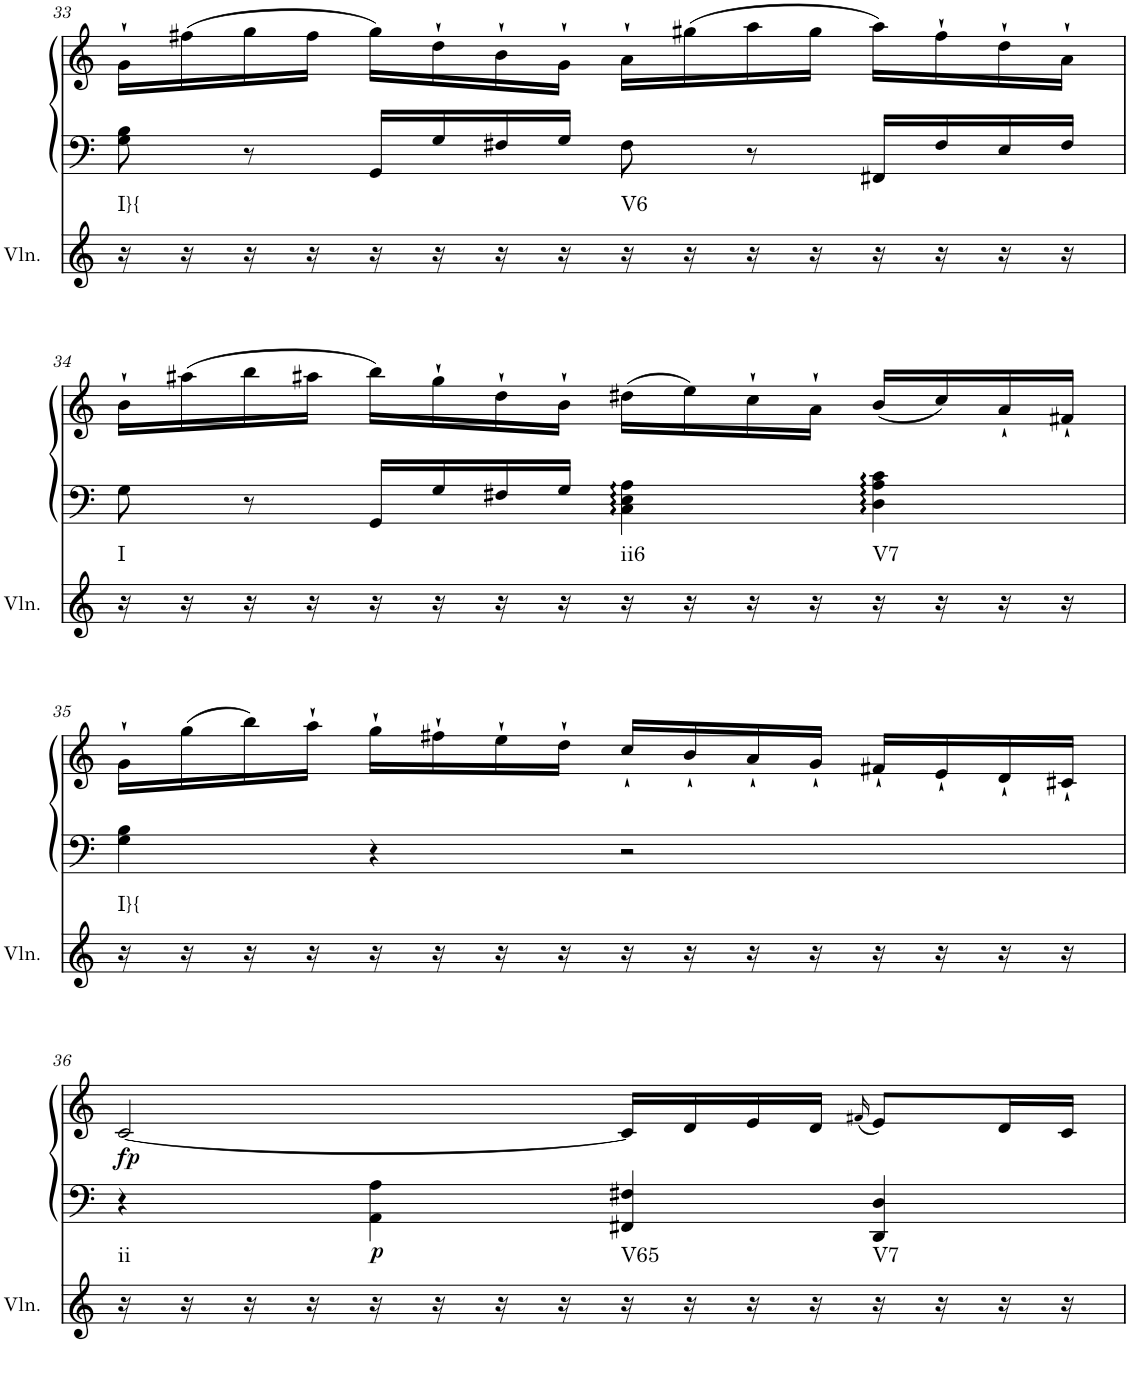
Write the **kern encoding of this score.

**kern	**harte	**kern	**kern	**dynam
*part2	*part2	*part1	*part1	*part1
*staff3	*	*staff2	*staff1	*staff1/2
*I"Violin	*	*I"Klavier linke Hand	*	*
*I'Vln.	*	*	*	*
!!LO:PB:g=z
*clefG2	*	*clefF4	*clefG2	*
*k[]	*	*k[]	*k[]	*
*M4/4	*	*M4/4	*M4/4	*
=33	=33	=33	=33	=33
!	!LO:H:kt=I}{	!	!	!
16r	N	8G\ 8B\	16g`\LL	.
16r	.	.	(16ff#X\	.
16r	.	8r	16gg\	.
16r	.	.	16ff#\JJ	.
16r	.	16GG/LL	16gg\LL)	.
16r	.	16G/	16dd`\	.
16r	.	16F#X/	16b`\	.
16r	.	16G/JJ	16g`\JJ	.
!	!LO:H:kt=V6	!	!	!
16r	N	8F#\	16a`\LL	.
16r	.	.	(16gg#X\	.
16r	.	8r	16aa\	.
16r	.	.	16gg#\JJ	.
16r	.	16FF#X/LL	16aa\LL)	.
16r	.	16F#/	16ff#`\	.
16r	.	16E/	16dd`\	.
16r	.	16F#/JJ	16a`\JJ	.
!!LO:LB:g=z
=34	=34	=34	=34	=34
!	!LO:H:kt=I	!	!	!
16r	N	8G\	16b`\LL	.
16r	.	.	(16aa#X\	.
16r	.	8r	16bb\	.
16r	.	.	16aa#X\JJ	.
16r	.	16GG/LL	16bb\LL)	.
16r	.	16G/	16gg`\	.
16r	.	16F#X/	16dd`\	.
16r	.	16G/JJ	16b`\JJ	.
!	!LO:H:kt=ii6	!	!	!
16r	N	4C\ 4E\ 4A\	(16dd#X\LL	.
16r	.	.	16ee\)	.
16r	.	.	16cc`\	.
16r	.	.	16a`\JJ	.
!	!LO:H:kt=V7	!	!	!
16r	N	4D\ 4A\ 4c\	(16b/LL	.
16r	.	.	16cc/)	.
16r	.	.	16a`/	.
16r	.	.	16f#X`/JJ	.
!!LO:LB:g=z
=35	=35	=35	=35	=35
!	!LO:H:kt=I}{	!	!	!
16r	N	4G\ 4B\	16g`\LL	.
16r	.	.	(16gg\	.
16r	.	.	16bb\)	.
16r	.	.	16aa`\JJ	.
16r	.	4r	16gg`\LL	.
16r	.	.	16ff#X`\	.
16r	.	.	16ee`\	.
16r	.	.	16dd`\JJ	.
16r	.	2r	16cc`/LL	.
16r	.	.	16b`/	.
16r	.	.	16a`/	.
16r	.	.	16g`/JJ	.
16r	.	.	16f#X`/LL	.
16r	.	.	16e`/	.
16r	.	.	16d`/	.
16r	.	.	16c#X`/JJ	.
!!LO:LB:g=z
=36	=36	=36	=36	=36
!	!LO:H:kt=ii	!	!	!LO:DY:b
16r	N	4r	[2c/	fp
16r	.	.	.	.
16r	.	.	.	.
16r	.	.	.	.
!	!	!	!	!LO:DY:b=2
16r	.	4AA\ 4A\	.	p
16r	.	.	.	.
16r	.	.	.	.
16r	.	.	.	.
!	!LO:H:kt=V65	!	!	!
16r	N	4FF#X/ 4F#X/	16c/LL]	.
16r	.	.	16d/	.
16r	.	.	16e/	.
16r	.	.	16d/JJ	.
.	.	.	(16qf#X/	.
!	!LO:H:kt=V7	!	!	!
16r	N	4DD/ 4D/	8e/L)	.
16r	.	.	.	.
16r	.	.	16d/L	.
16r	.	.	16c/JJ	.
=	=	=	=	=
*-	*-	*-	*-	*-
